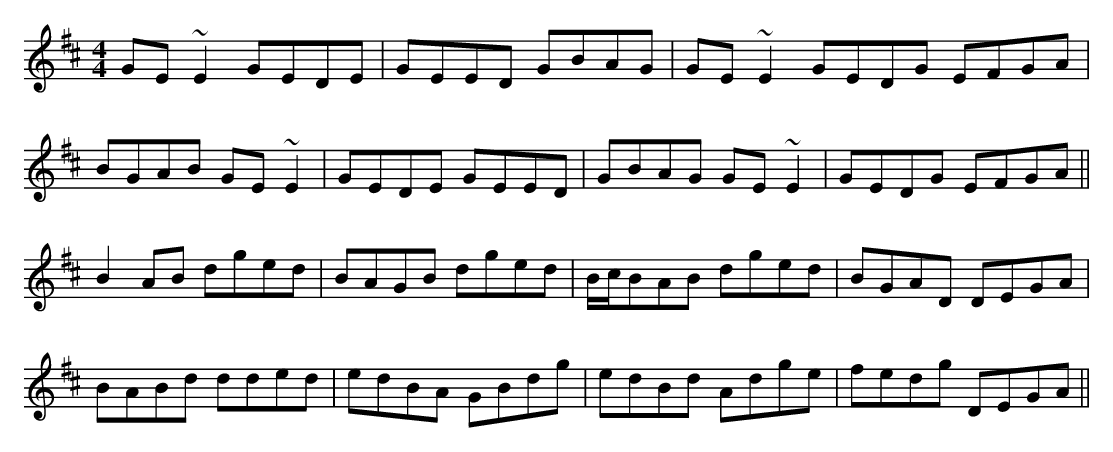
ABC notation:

X:1
M:4/4
K:Edor
GE~E2 GEDE|GEED GBAG|GE~E2 GEDG EFGA|
BGAB GE~E2|GEDE GEED|GBAG GE~E2|GEDG EFGA||
B2AB dged|BAGB dged|B/c/BAB dged|BGAD DEGA|
BABd dded|edBA GBdg|edBd Adge|fedg DEGA||
